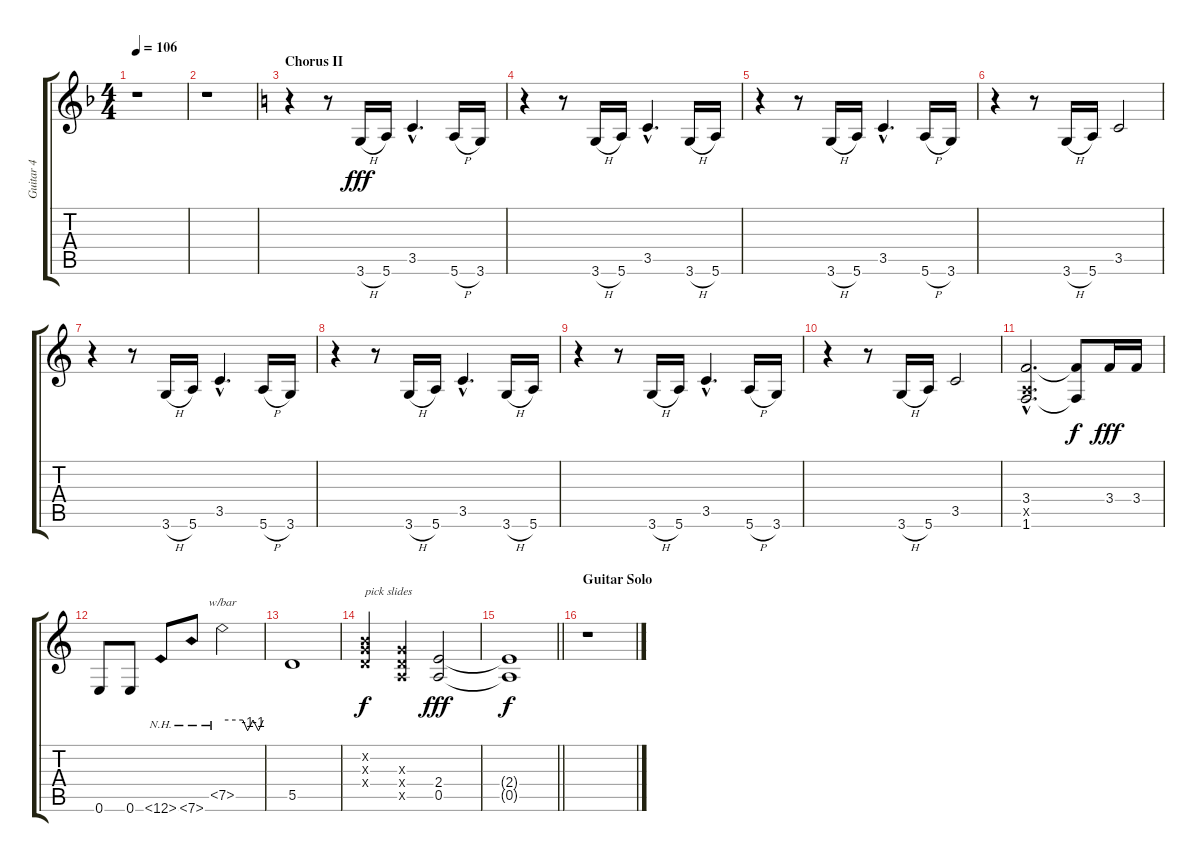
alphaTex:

\track ("Guitar 4" "Guitar 4") {instrument distortionguitar}
\staff {score tabs}
\tuning (E4 B3 G3 D3 A2 E2) {hide}
\ts (4 4)
\tempo 106
\clef g2
\ks f
r.1{dy f} |
r.1 |
\section ("" "Chorus II")
\ks c
r.4 r.8 3.6{h}.16{dy fff} 5.6.16 3.5{hac}.4{d} 5.6{h}.16 3.6.16 |
r.4 r.8 3.6{h}.16 5.6.16 3.5{hac}.4{d} 3.6{h}.16 5.6.16 |
r.4 r.8 3.6{h}.16 5.6.16 3.5{hac}.4{d} 5.6{h}.16 3.6.16 |
r.4 r.8 3.6{h}.16 5.6.16 3.5.2 |
r.4 r.8 3.6{h}.16 5.6.16 3.5{hac}.4{d} 5.6{h}.16 3.6.16 |
r.4 r.8 3.6{h}.16 5.6.16 3.5{hac}.4{d} 3.6{h}.16 5.6.16 |
r.4 r.8 3.6{h}.16 5.6.16 3.5{hac}.4{d} 5.6{h}.16 3.6.16 |
r.4 r.8 3.6{h}.16 5.6.16 3.5.2 |
(3.4{hac} 0.5{hac x} 1.6{hac}).2{d volume 16} (3.4{t} 1.6{t}).8{dy f} 3.4.16{dy fff} 3.4.16 |
0.6.8 0.6.8 12.6{nh}.8 7.6{nh}.8 7.5{nh}.2{tbe (custom default 0 0 30 0 37 -4 45 0 53 -4 60 0)} |
5.5.1 |
(0.2{x} 0.3{x} 0.4{x}).4{txt "pick slides" dy f} (0.3{x} 0.4{x} 0.5{x}).4 (2.4 0.5).2{dy fff} |
\barLineRight lightlight
(2.4{t} 0.5{t}).1{dy f} |
\section ("" "Guitar Solo")
r.1
